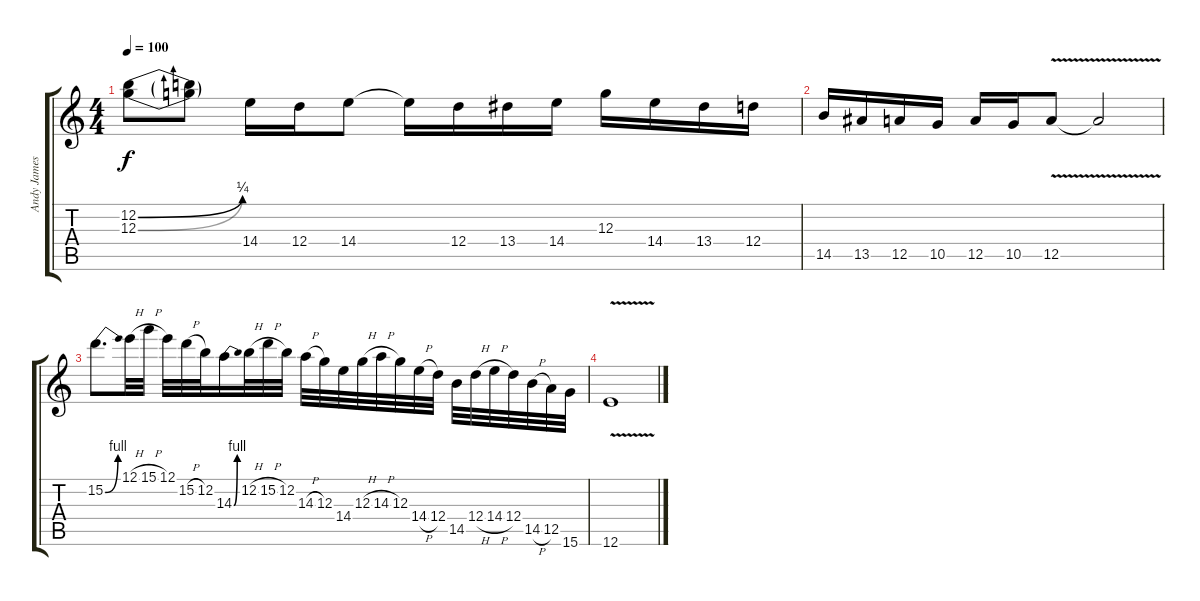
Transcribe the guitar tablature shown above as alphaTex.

\track ("Andy James" "Andy James") {instrument distortionguitar}
\staff {score tabs}
\tuning (E4 B3 G3 D3 A2 E2) {hide}
\ts (4 4)
\tempo 100
\clef g2
\ks c
(12.2{be (bend 0 0 60 1)} 12.3{be (bend 0 0 60 1)}).8{dy f} (12.2{t} 12.3{t}).8 14.4.16 12.4.16 14.4.8 14.4{t}.16 12.4.16 13.4.16 14.4.16 12.3.16 14.4.16 13.4.16 12.4.16 |
14.5.16 13.5.16 12.5.16 10.5.16 12.5.16 10.5.16 12.5{v}.8 12.5{t}.2 |
15.2{be (bend 0 0 60 4)}.8{d} 12.1{h}.32 15.1{h}.32 12.1.32 15.2{h}.32 12.2.32 14.3{be (bend 0 0 60 4)}.16 12.2{h}.32 15.2{h}.32 12.2.32 14.3{h}.32 12.3.32 14.4.32 12.3{h}.32 14.3{h}.32 12.3.32 14.4{h}.32 12.4.32 14.5.32 12.4{h}.32 14.4{h}.32 12.4.32 14.5{h}.32 12.5.32 15.6.32 |
12.6{v}.1
